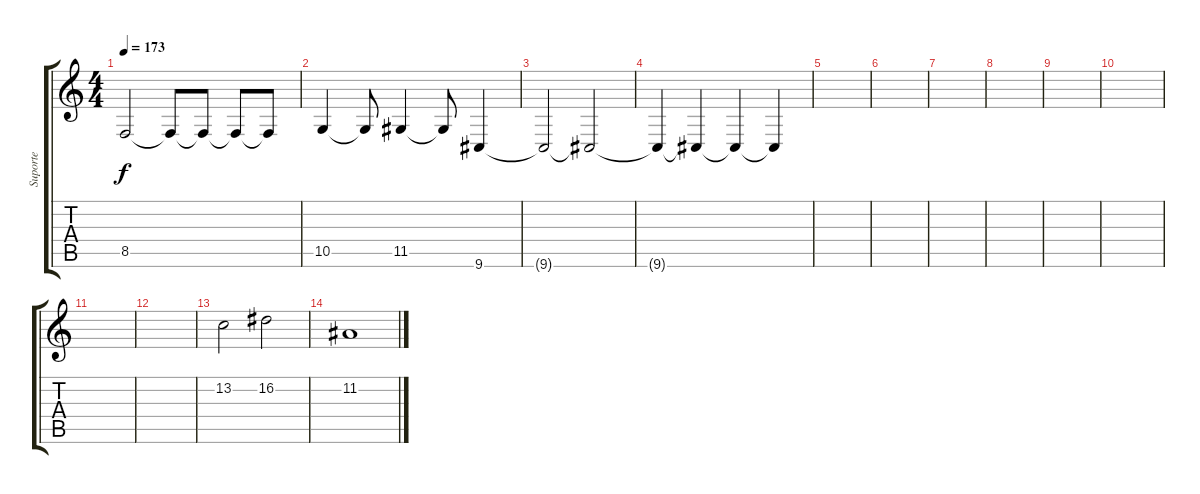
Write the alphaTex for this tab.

\track ("Suporte" "Suporte") {instrument rockorgan}
\staff {score tabs}
\tuning (E4 B3 G3 D3 A2 E2) {hide}
\ts (4 4)
\tempo 173
\clef g2
\ks c
8.5.2{dy f} 8.5{t}.8 8.5{t}.8 8.5{t}.8 8.5{t}.8 |
10.5.4 10.5{t}.8 11.5.4 11.5{t}.8 9.6.4 |
9.6{t}.2 9.6{t}.2 |
9.6{t}.4 9.6{t}.4 9.6{t}.4 9.6{t}.4 |
|
|
|
|
|
|
|
|
13.2.2 16.2.2 |
11.2.1
